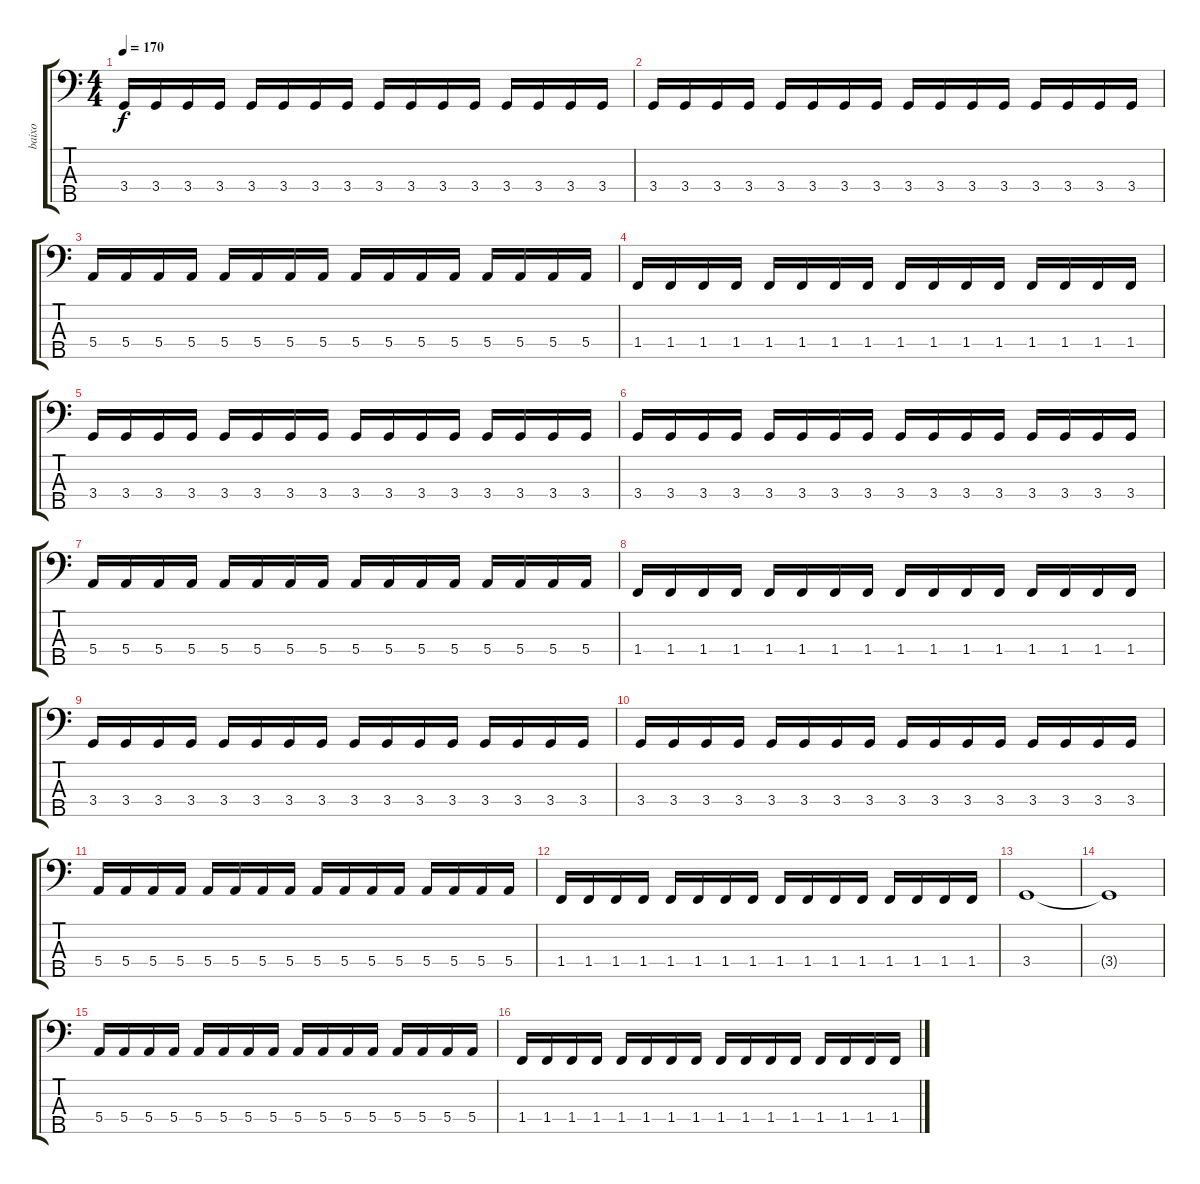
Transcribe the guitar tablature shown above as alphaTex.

\track ("baixo" "baixo") {instrument electricbassfinger}
\staff {score tabs}
\tuning (G2 D2 A1 E1 B0) {hide}
\ts (4 4)
\tempo 170
\clef f4
\ks c
3.4.16{dy f} 3.4.16 3.4.16 3.4.16 3.4.16 3.4.16 3.4.16 3.4.16 3.4.16 3.4.16 3.4.16 3.4.16 3.4.16 3.4.16 3.4.16 3.4.16 |
3.4.16 3.4.16 3.4.16 3.4.16 3.4.16 3.4.16 3.4.16 3.4.16 3.4.16 3.4.16 3.4.16 3.4.16 3.4.16 3.4.16 3.4.16 3.4.16 |
5.4.16 5.4.16 5.4.16 5.4.16 5.4.16 5.4.16 5.4.16 5.4.16 5.4.16 5.4.16 5.4.16 5.4.16 5.4.16 5.4.16 5.4.16 5.4.16 |
1.4.16 1.4.16 1.4.16 1.4.16 1.4.16 1.4.16 1.4.16 1.4.16 1.4.16 1.4.16 1.4.16 1.4.16 1.4.16 1.4.16 1.4.16 1.4.16 |
3.4.16 3.4.16 3.4.16 3.4.16 3.4.16 3.4.16 3.4.16 3.4.16 3.4.16 3.4.16 3.4.16 3.4.16 3.4.16 3.4.16 3.4.16 3.4.16 |
3.4.16 3.4.16 3.4.16 3.4.16 3.4.16 3.4.16 3.4.16 3.4.16 3.4.16 3.4.16 3.4.16 3.4.16 3.4.16 3.4.16 3.4.16 3.4.16 |
5.4.16 5.4.16 5.4.16 5.4.16 5.4.16 5.4.16 5.4.16 5.4.16 5.4.16 5.4.16 5.4.16 5.4.16 5.4.16 5.4.16 5.4.16 5.4.16 |
1.4.16 1.4.16 1.4.16 1.4.16 1.4.16 1.4.16 1.4.16 1.4.16 1.4.16 1.4.16 1.4.16 1.4.16 1.4.16 1.4.16 1.4.16 1.4.16 |
3.4.16 3.4.16 3.4.16 3.4.16 3.4.16 3.4.16 3.4.16 3.4.16 3.4.16 3.4.16 3.4.16 3.4.16 3.4.16 3.4.16 3.4.16 3.4.16 |
3.4.16 3.4.16 3.4.16 3.4.16 3.4.16 3.4.16 3.4.16 3.4.16 3.4.16 3.4.16 3.4.16 3.4.16 3.4.16 3.4.16 3.4.16 3.4.16 |
5.4.16 5.4.16 5.4.16 5.4.16 5.4.16 5.4.16 5.4.16 5.4.16 5.4.16 5.4.16 5.4.16 5.4.16 5.4.16 5.4.16 5.4.16 5.4.16 |
1.4.16 1.4.16 1.4.16 1.4.16 1.4.16 1.4.16 1.4.16 1.4.16 1.4.16 1.4.16 1.4.16 1.4.16 1.4.16 1.4.16 1.4.16 1.4.16 |
3.4.1 |
3.4{t}.1 |
5.4.16 5.4.16 5.4.16 5.4.16 5.4.16 5.4.16 5.4.16 5.4.16 5.4.16 5.4.16 5.4.16 5.4.16 5.4.16 5.4.16 5.4.16 5.4.16 |
1.4.16 1.4.16 1.4.16 1.4.16 1.4.16 1.4.16 1.4.16 1.4.16 1.4.16 1.4.16 1.4.16 1.4.16 1.4.16 1.4.16 1.4.16 1.4.16
